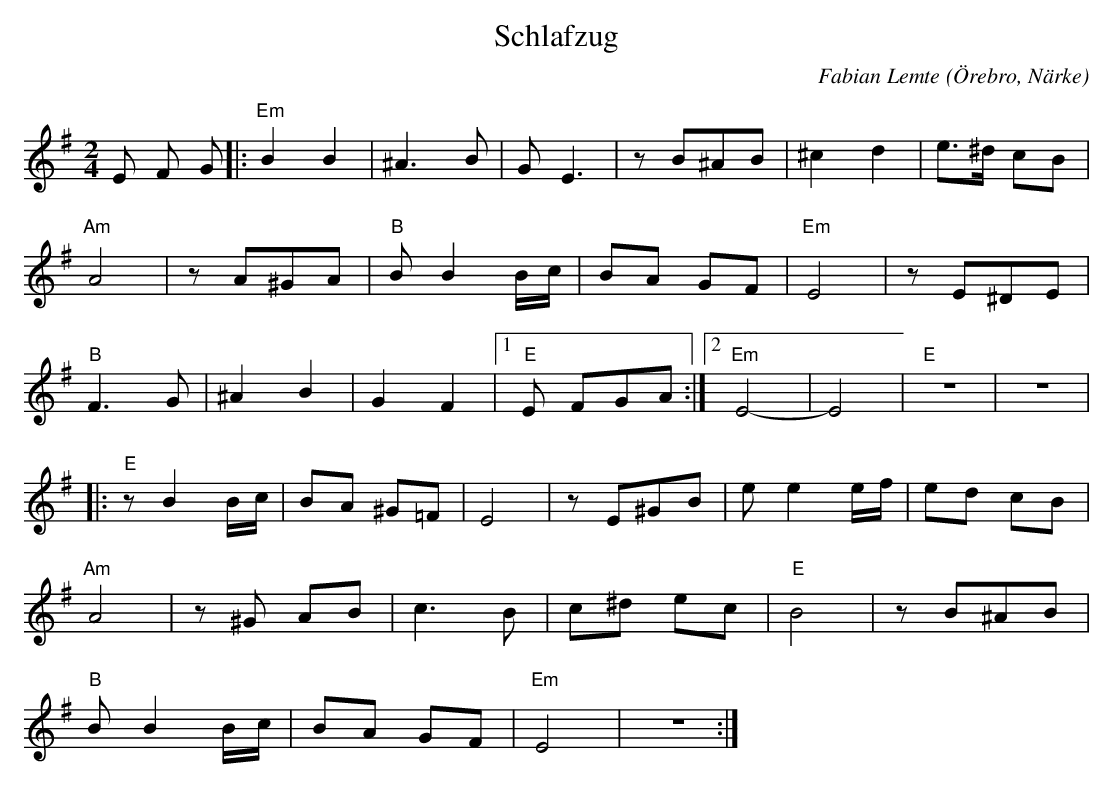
X:1
T:Schlafzug
O:Örebro, Närke
C:Fabian Lemte
Q: Kletzmer, snabbare och snabbare
M:2/4
L:1/8
K:Em
E F G |:"Em" B2 B2 | ^A3B | GE3 | zB^AB | ^c2 d2 | e>^d cB |
"Am" A4 | zA^GA |"B" B B2 B/2c/2 | BA GF |"Em" E4 | zE^DE |
"B" F3G | ^A2 B2 | G2 F2 |1"E" E FGA :|2"Em" E4- | E4 |"E" z4 | z4 |
|:"E" zB2 B/2c/2 | BA ^G=F | E4 | zE^GB | e e2 e/2f/2| ed cB |
"Am" A4 | z^G AB | c3B | c^d ec |"E" B4 | zB^AB |
"B" B B2 B/2c/2 | BA GF |"Em" E4 | z4 :|
